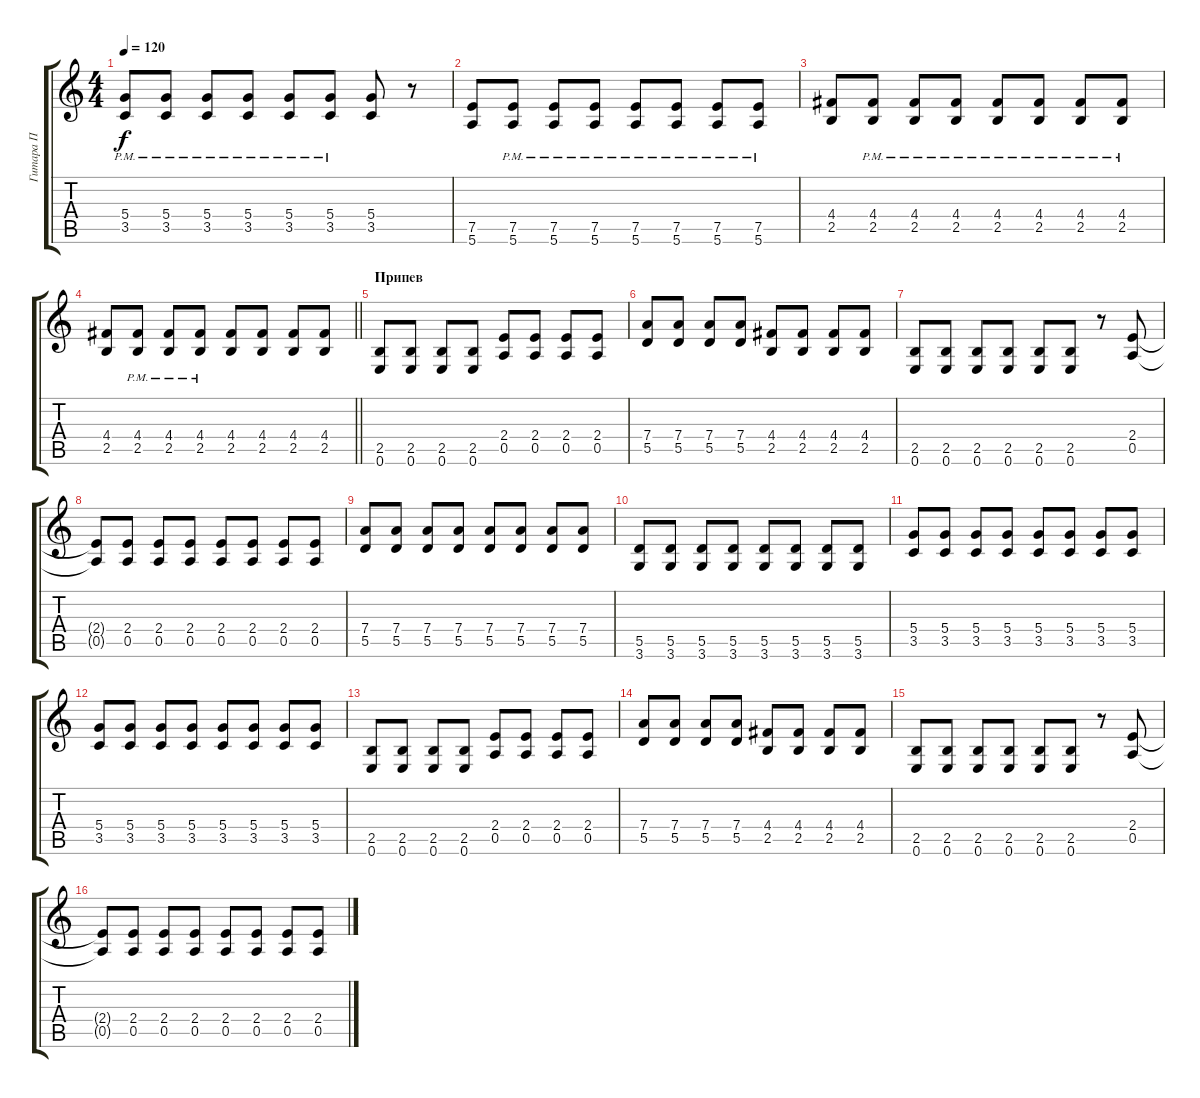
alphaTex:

\track ("Гитара П" "Гитара П") {instrument overdrivenguitar}
\staff {score tabs}
\tuning (E4 B3 G3 D3 A2 E2) {hide}
\ts (4 4)
\tempo 120
\clef g2
\ks c
(5.4{pm} 3.5{pm}).8{dy f} (5.4{pm} 3.5{pm}).8 (5.4{pm} 3.5{pm}).8 (5.4{pm} 3.5{pm}).8 (5.4{pm} 3.5{pm}).8 (5.4{pm} 3.5{pm}).8 (5.4 3.5).8 r.8 |
(7.5 5.6).8 (7.5{pm} 5.6{pm}).8 (7.5{pm} 5.6{pm}).8 (7.5{pm} 5.6{pm}).8 (7.5{pm} 5.6{pm}).8 (7.5{pm} 5.6{pm}).8 (7.5{pm} 5.6{pm}).8 (7.5{pm} 5.6{pm}).8 |
(4.4 2.5).8 (4.4{pm} 2.5{pm}).8 (4.4{pm} 2.5{pm}).8 (4.4{pm} 2.5{pm}).8 (4.4{pm} 2.5{pm}).8 (4.4{pm} 2.5{pm}).8 (4.4{pm} 2.5{pm}).8 (4.4{pm} 2.5{pm}).8 |
\barLineRight lightlight
(4.4 2.5).8 (4.4{pm} 2.5{pm}).8 (4.4{pm} 2.5{pm}).8 (4.4{pm} 2.5{pm}).8 (4.4 2.5).8 (4.4 2.5).8 (4.4 2.5).8 (4.4 2.5).8 |
\section ("" "Припев")
(2.5 0.6).8 (2.5 0.6).8 (2.5 0.6).8 (2.5 0.6).8 (2.4 0.5).8 (2.4 0.5).8 (2.4 0.5).8 (2.4 0.5).8 |
(7.4 5.5).8 (7.4 5.5).8 (7.4 5.5).8 (7.4 5.5).8 (4.4 2.5).8 (4.4 2.5).8 (4.4 2.5).8 (4.4 2.5).8 |
(2.5 0.6).8 (2.5 0.6).8 (2.5 0.6).8 (2.5 0.6).8 (2.5 0.6).8 (2.5 0.6).8 r.8 (2.4 0.5).8 |
(2.4{t} 0.5{t}).8 (2.4 0.5).8 (2.4 0.5).8 (2.4 0.5).8 (2.4 0.5).8 (2.4 0.5).8 (2.4 0.5).8 (2.4 0.5).8 |
(7.4 5.5).8 (7.4 5.5).8 (7.4 5.5).8 (7.4 5.5).8 (7.4 5.5).8 (7.4 5.5).8 (7.4 5.5).8 (7.4 5.5).8 |
(5.5 3.6).8 (5.5 3.6).8 (5.5 3.6).8 (5.5 3.6).8 (5.5 3.6).8 (5.5 3.6).8 (5.5 3.6).8 (5.5 3.6).8 |
(5.4 3.5).8 (5.4 3.5).8 (5.4 3.5).8 (5.4 3.5).8 (5.4 3.5).8 (5.4 3.5).8 (5.4 3.5).8 (5.4 3.5).8 |
(5.4 3.5).8 (5.4 3.5).8 (5.4 3.5).8 (5.4 3.5).8 (5.4 3.5).8 (5.4 3.5).8 (5.4 3.5).8 (5.4 3.5).8 |
(2.5 0.6).8 (2.5 0.6).8 (2.5 0.6).8 (2.5 0.6).8 (2.4 0.5).8 (2.4 0.5).8 (2.4 0.5).8 (2.4 0.5).8 |
(7.4 5.5).8 (7.4 5.5).8 (7.4 5.5).8 (7.4 5.5).8 (4.4 2.5).8 (4.4 2.5).8 (4.4 2.5).8 (4.4 2.5).8 |
(2.5 0.6).8 (2.5 0.6).8 (2.5 0.6).8 (2.5 0.6).8 (2.5 0.6).8 (2.5 0.6).8 r.8 (2.4 0.5).8 |
(2.4{t} 0.5{t}).8 (2.4 0.5).8 (2.4 0.5).8 (2.4 0.5).8 (2.4 0.5).8 (2.4 0.5).8 (2.4 0.5).8 (2.4 0.5).8
